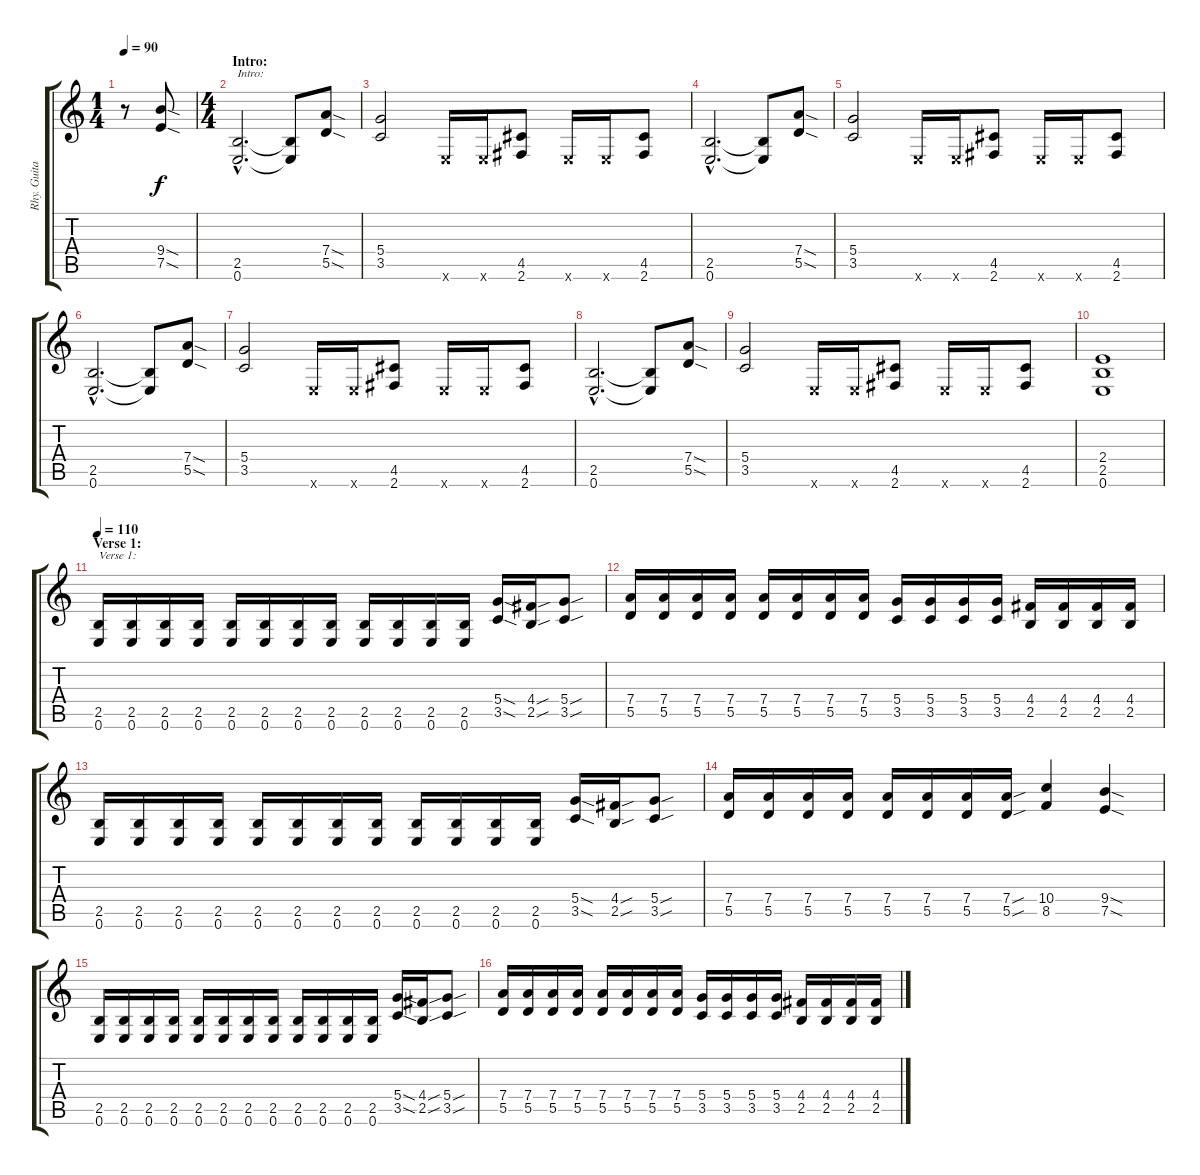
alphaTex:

\track ("Rhy. Guitar 2" "Rhy. Guita") {instrument distortionguitar}
\staff {score tabs}
\tuning (E4 B3 G3 D3 A2 E2) {hide}
\ts (1 4)
\tempo 90
\clef g2
\ks c
r.8{dy f instrument distortionguitar} (9.4{sod} 7.5{sod}).8 |
\ts (4 4)
\section ("" "Intro:")
(2.5{hac} 0.6).2{d txt "Intro:"} (2.5{t} 0.6{t}).8 (7.4{sod} 5.5{sod}).8 |
(5.4 3.5).2 0.6{x}.16 0.6{x}.16 (4.5 2.6).8 0.6{x}.16 0.6{x}.16 (4.5 2.6).8 |
(2.5{hac} 0.6).2{d} (2.5{t} 0.6{t}).8 (7.4{sod} 5.5{sod}).8 |
(5.4 3.5).2 0.6{x}.16 0.6{x}.16 (4.5 2.6).8 0.6{x}.16 0.6{x}.16 (4.5 2.6).8 |
(2.5{hac} 0.6).2{d} (2.5{t} 0.6{t}).8 (7.4{sod} 5.5{sod}).8 |
(5.4 3.5).2 0.6{x}.16 0.6{x}.16 (4.5 2.6).8 0.6{x}.16 0.6{x}.16 (4.5 2.6).8 |
(2.5{hac} 0.6).2{d} (2.5{t} 0.6{t}).8 (7.4{sod} 5.5{sod}).8 |
(5.4 3.5).2 0.6{x}.16 0.6{x}.16 (4.5 2.6).8 0.6{x}.16 0.6{x}.16 (4.5 2.6).8 |
(2.4 2.5 0.6).1 |
\section ("" "Verse 1:")
\tempo 110
(2.5 0.6).16{txt "Verse 1:"} (2.5 0.6).16 (2.5 0.6).16 (2.5 0.6).16 (2.5 0.6).16 (2.5 0.6).16 (2.5 0.6).16 (2.5 0.6).16 (2.5 0.6).16 (2.5 0.6).16 (2.5 0.6).16 (2.5 0.6).16 (5.4{sod} 3.5{sod}).16 (4.4{sou} 2.5{sou}).16 (5.4{sou} 3.5{sou}).8 |
(7.4 5.5).16 (7.4 5.5).16 (7.4 5.5).16 (7.4 5.5).16 (7.4 5.5).16 (7.4 5.5).16 (7.4 5.5).16 (7.4 5.5).16 (5.4 3.5).16 (5.4 3.5).16 (5.4 3.5).16 (5.4 3.5).16 (4.4 2.5).16 (4.4 2.5).16 (4.4 2.5).16 (4.4 2.5).16 |
(2.5 0.6).16 (2.5 0.6).16 (2.5 0.6).16 (2.5 0.6).16 (2.5 0.6).16 (2.5 0.6).16 (2.5 0.6).16 (2.5 0.6).16 (2.5 0.6).16 (2.5 0.6).16 (2.5 0.6).16 (2.5 0.6).16 (5.4{sod} 3.5{sod}).16 (4.4{sou} 2.5{sou}).16 (5.4{sou} 3.5{sou}).8 |
(7.4 5.5).16 (7.4 5.5).16 (7.4 5.5).16 (7.4 5.5).16 (7.4 5.5).16 (7.4 5.5).16 (7.4 5.5).16 (7.4{sou} 5.5{sou}).16 (10.4 8.5).4 (9.4{sod} 7.5{sod}).4 |
(2.5 0.6).16 (2.5 0.6).16 (2.5 0.6).16 (2.5 0.6).16 (2.5 0.6).16 (2.5 0.6).16 (2.5 0.6).16 (2.5 0.6).16 (2.5 0.6).16 (2.5 0.6).16 (2.5 0.6).16 (2.5 0.6).16 (5.4{sod} 3.5{sod}).16 (4.4{sou} 2.5{sou}).16 (5.4{sou} 3.5{sou}).8 |
(7.4 5.5).16 (7.4 5.5).16 (7.4 5.5).16 (7.4 5.5).16 (7.4 5.5).16 (7.4 5.5).16 (7.4 5.5).16 (7.4 5.5).16 (5.4 3.5).16 (5.4 3.5).16 (5.4 3.5).16 (5.4 3.5).16 (4.4 2.5).16 (4.4 2.5).16 (4.4 2.5).16 (4.4 2.5).16
